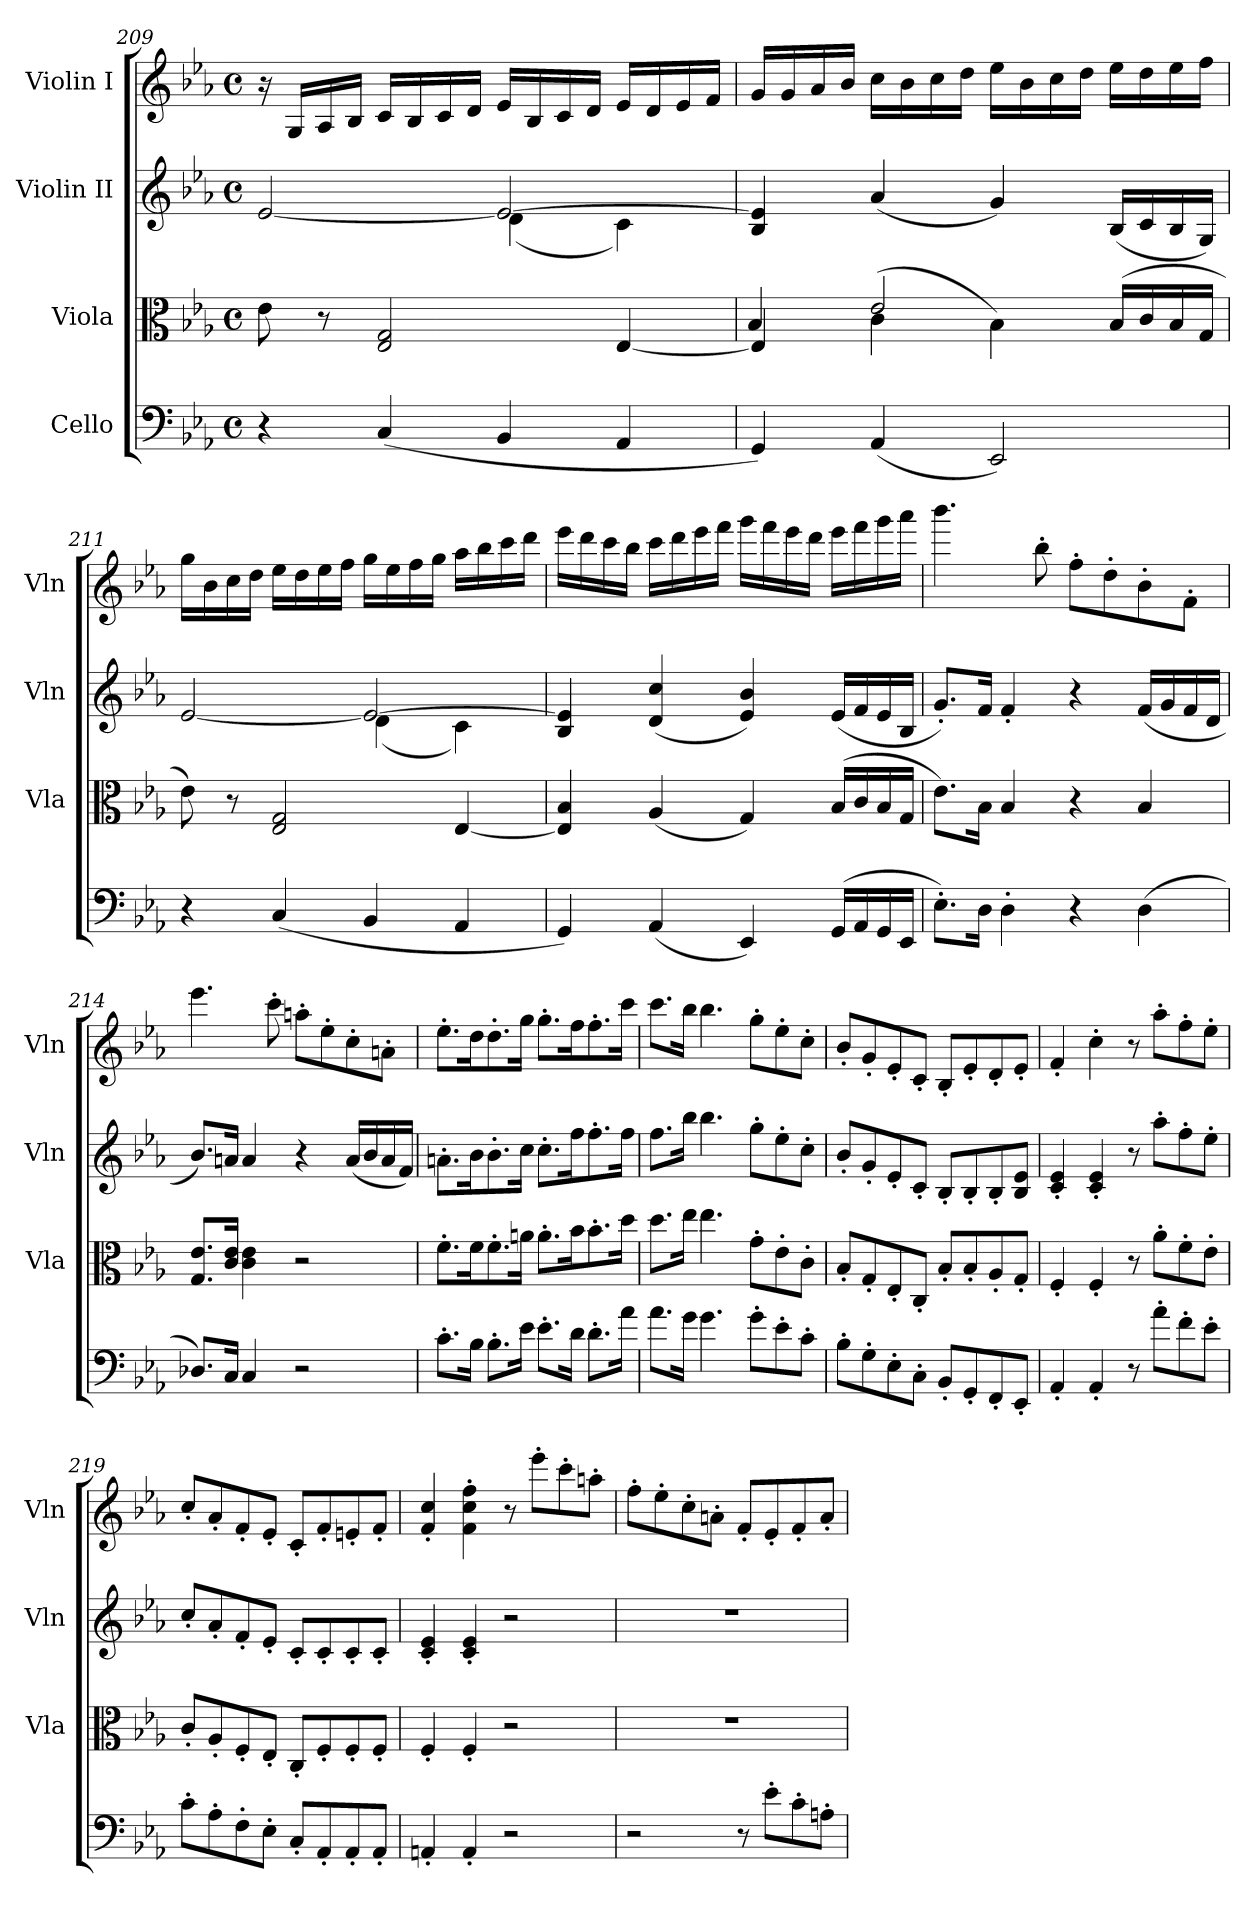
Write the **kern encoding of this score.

**kern	**kern	**kern	**kern
*part4	*part3	*part2	*part1
*staff4	*staff3	*staff2	*staff1
*I"Cello	*I"Viola	*I"Violin II	*I"Violin I
*	*I'Vla	*I'Vln	*I'Vln
*clefF4	*clefC3	*clefG2	*clefG2
*k[b-e-a-]	*k[b-e-a-]	*k[b-e-a-]	*k[b-e-a-]
*M4/4	*M4/4	*M4/4	*M4/4
*met(c)	*met(c)	*met(c)	*met(c)
=209	=209	=209	=209
*	*	*^	*
4r	8e-\	[2e-/	2rcyy	16r
.	.	.	.	16G/LL
.	8r	.	.	16A-/
.	.	.	.	16B-/JJ
(<4C/	2E-/ 2G/	.	.	16c/LL
.	.	.	.	16B-/
.	.	.	.	16c/
.	.	.	.	16d/JJ
4BB-/	.	2e-/_	(<4d\	16e-/LL
.	.	.	.	16B-/
.	.	.	.	16c/
.	.	.	.	16d/JJ
4AA-/	[4E-/	.	4c\)	16e-/LL
.	.	.	.	16d/
.	.	.	.	16e-/
.	.	.	.	16f/JJ
*	*	*v	*v	*
=210	=210	=210	=210
*	*^	*	*
4GG/)	4E-/]	4B-/	4B-/ 4e-/]	16g/LL
.	.	.	.	16g/
.	.	.	.	16a-/
.	.	.	.	16b-/JJ
(<4AA-/	(<4c\	2e-/	(<4a-/	16cc\LL
.	.	.	.	16b-\
.	.	.	.	16cc\
.	.	.	.	16dd\JJ
2EE-/)	4B-\)	.	4g/)	16ee-\LL
.	.	.	.	16b-\
.	.	.	.	16cc\
.	.	.	.	16dd\JJ
.	(>16B-/LL	4rddyy	(<16B-/LL	16ee-\LL
.	16c/	.	16c/	16dd\
.	16B-/	.	16B-/	16ee-\
.	16G/JJ	.	16G/JJ)	16ff\JJ
*	*v	*v	*	*
=211	=211	=211	=211
*	*	*^	*
4r	8e-\)	[2e-/	4rcyy	16gg\LL
.	.	.	.	16b-\
.	8r	.	.	16cc\
.	.	.	.	16dd\JJ
(<4C/	2E-/ 2G/	.	4rgyy	16ee-\LL
.	.	.	.	16dd\
.	.	.	.	16ee-\
.	.	.	.	16ff\JJ
4BB-/	.	2e-/_	(<4d\	16gg\LL
.	.	.	.	16ee-\
.	.	.	.	16ff\
.	.	.	.	16gg\JJ
4AA-/	[4E-/	.	4c\)	16aa-\LL
.	.	.	.	16bb-\
.	.	.	.	16ccc\
.	.	.	.	16ddd\JJ
*	*	*v	*v	*
!!LO:PB:g=z
=212	=212	=212	=212
4GG/)	4E-/] 4B-/	4B-/ 4e-/]	16eee-\LL
.	.	.	16ddd\
.	.	.	16ccc\
.	.	.	16bb-\JJ
(<4AA-/	(<4A-/	(<4d/ 4cc/	16ccc\LL
.	.	.	16ddd\
.	.	.	16eee-\
.	.	.	16fff\JJ
4EE-/)	4G/)	4e-/ 4b-/)	16ggg\LL
.	.	.	16fff\
.	.	.	16eee-\
.	.	.	16ddd\JJ
(<16GG/LL	(<16B-/LL	(<16e-/LL	16eee-\LL
16AA-/	16c/	16f/	16fff\
16GG/	16B-/	16e-/	16ggg\
16EE-/JJ	16G/JJ	16B-/JJ	16aaa-\JJ
=213	=213	=213	=213
8.E-'\L)	8.e-\L)	8.g'/L)	4.bbb-\
16D\Jk	16B-\Jk	16f/Jk	.
4D'\	4B-/	4f'/	.
.	.	.	8bb-'\
4r	4r	4r	8ff'\L
.	.	.	8dd'\
(>4D\	4B-/	(<16f/LL	8b-'\
.	.	16g/	.
.	.	16f/	8f'\J
.	.	16d/JJ	.
=214	=214	=214	=214
8.D-X/L)	8.G/ 8.e-/L	8.b-/L)	4.eee-\
16C/Jk	16c/ 16e-/Jk	16an/Jk	.
4C/	4c\ 4e-\	4a/	.
.	.	.	8ccc'\
2r	2r	4r	8aan'\L
.	.	.	8ee-'\
.	.	(<16a/LL	8cc'\
.	.	16b-/	.
.	.	16a/	8an'\J
.	.	16f/JJ)	.
=215	=215	=215	=215
8.c'\L	8.f'\L	8.an'\L	8.ee-'\L
16B-\Jk	16f\K	16b-\K	16dd\K
8.B-'\L	8.f'\	8.b-'\	8.dd'\
16e-\Jk	16an\Jk	16cc\Jk	16gg\Jk
8.e-'\L	8.a'\L	8.cc'\L	8.gg'\L
16d\Jk	16b-\K	16ff\K	16ff\K
8.d'\L	8.b-'\	8.ff'\	8.ff'\
16a-\Jk	16dd\Jk	16ff\Jk	16ccc\Jk
=216	=216	=216	=216
8.a-\L	8.dd\L	8.ff\L	8.ccc\L
16g\Jk	16ee-\Jk	16bb-\Jk	16bb-\Jk
4.g\	4.ee-\	4.bb-\	4.bb-\
8g'\L	8g'\L	8gg'\L	8gg'\L
8e-'\	8e-'\	8ee-'\	8ee-'\
8c'\J	8c'\J	8cc'\J	8cc'\J
=217	=217	=217	=217
8B-'\L	8B-'/L	8b-'/L	8b-'/L
8G'\	8G'/	8g'/	8g'/
8E-'\	8E-'/	8e-'/	8e-'/
8C'\J	8C'/J	8c'/J	8c'/J
8BB-'/L	8B-'/L	8B-'/L	8B-'/L
8GG'/	8B-'/	8B-'/	8e-'/
8FF'/	8A-'/	8B-'/	8d'/
8EE-'/J	8G'/J	8B-/ 8e-/J	8e-'/J
=218	=218	=218	=218
4AA-'/	4F'/	4c/' 4e-/'	4f'/
4AA-'/	4F'/	4c/' 4e-/'	4cc'\
8r	8r	8r	8r
8a-'\L	8a-'\L	8aa-'\L	8aa-'\L
8f'\	8f'\	8ff'\	8ff'\
8e-'\J	8e-'\J	8ee-'\J	8ee-'\J
!!LO:LB:g=z
=219	=219	=219	=219
8c'\L	8c'/L	8cc'/L	8cc'/L
8A-'\	8A-'/	8a-'/	8a-'/
8F'\	8F'/	8f'/	8f'/
8E-'\J	8E-'/J	8e-'/J	8e-'/J
8C'/L	8C'/L	8c'/L	8c'/L
8AA-'/	8F'/	8c'/	8f'/
8AA-'/	8F'/	8c'/	8en'/
8AA-'/J	8F'/J	8c'/J	8f'/J
=220	=220	=220	=220
4AAn'/	4F'/	4c/' 4e-/'	4f/' 4cc/'
4AA'/	4F'/	4c/' 4e-/'	4f\' 4cc\' 4ff\'
2r	2r	2r	8r
.	.	.	8eee-'\L
.	.	.	8ccc'\
.	.	.	8aan'\J
=221	=221	=221	=221
2r	1r	1r	8ff'\L
.	.	.	8ee-'\
.	.	.	8cc'\
.	.	.	8an'\J
8r	.	.	8f'/L
8e-'\L	.	.	8e-'/
8c'\	.	.	8f'/
8An'\J	.	.	8a'/J
=	=	=	=
*-	*-	*-	*-
